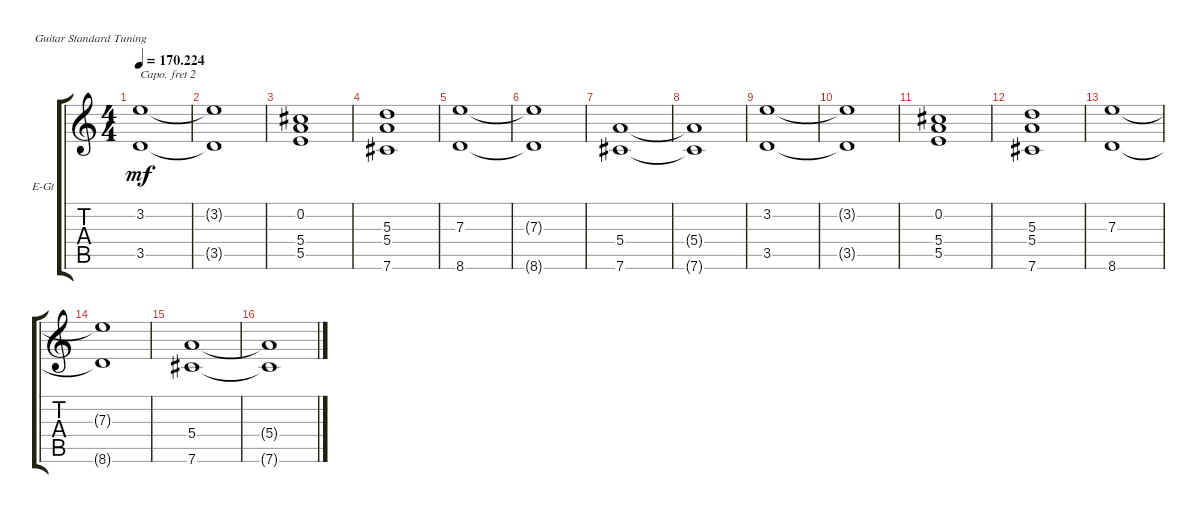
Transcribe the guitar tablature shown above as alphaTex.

\defaultSystemsLayout 4
\bracketExtendMode groupsimilarinstruments
\firstSystemTrackNameOrientation horizontal
\otherSystemsTrackNameOrientation horizontal
\track ("Electric Guitar(Left)" "E-Gt") {instrument electricguitarclean}
\staff {score tabs}
\capo 2
\tuning (E4 B3 G3 D3 A2 E2)
\ts (4 4)
\tempo
170.224
\accidentals auto
\clef g2
\ottava regular
\simile none
\ks c
(3.5 3.2).1{dy mf} |
(3.5{t} 3.2{t}).1 |
(5.5 0.2 5.4).1 |
(5.4 5.3 7.6).1 |
(7.3 8.6).1 |
(7.3{t} 8.6{t}).1 |
(5.4 7.6).1 |
(5.4{t} 7.6{t}).1 |
(3.5 3.2).1 |
(3.5{t} 3.2{t}).1 |
(5.5 0.2 5.4).1 |
(5.4 5.3 7.6).1 |
(7.3 8.6).1 |
(7.3{t} 8.6{t}).1 |
(5.4 7.6).1 |
(5.4{t} 7.6{t}).1
